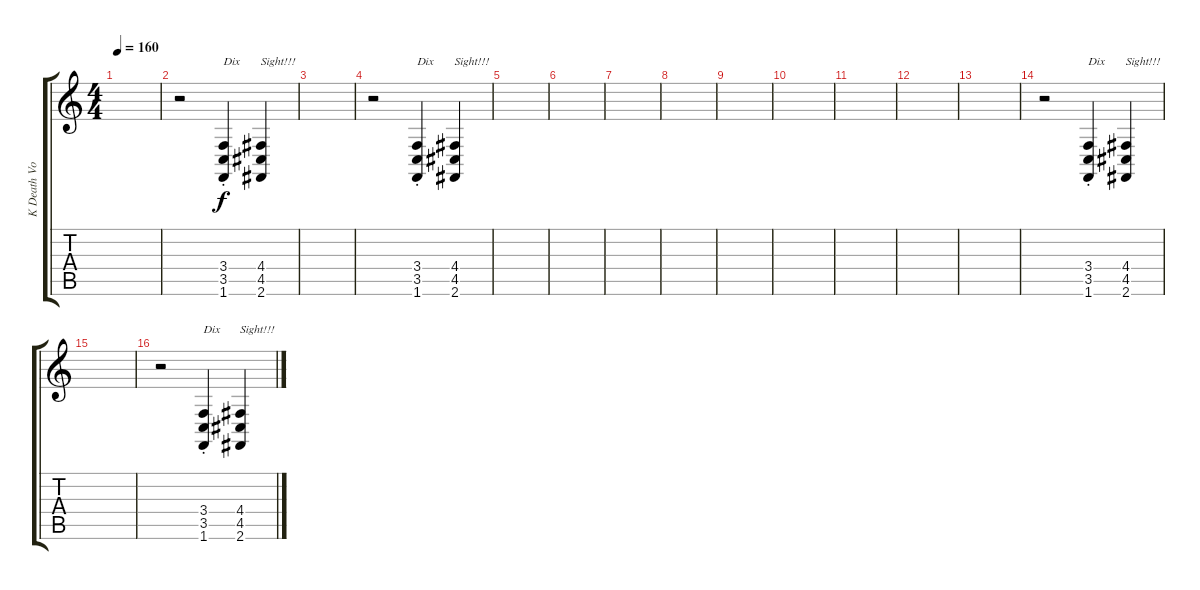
\track ("K Death Voice" "K Death Vo") {mute instrument synthbrass1}
\staff {score tabs}
\tuning (E4 B3 G3 D3 A2 E2) {hide}
\ts (4 4)
\tempo 160
\clef g2
\ks c
|
r.2 (3.4{st} 3.5{st} 1.6{st}).4{txt "Dix"} (4.4 4.5 2.6).4{txt "Sight!!!"} |
|
r.2 (3.4{st} 3.5{st} 1.6{st}).4{txt "Dix"} (4.4 4.5 2.6).4{txt "Sight!!!"} |
|
|
|
|
|
|
|
|
|
r.2 (3.4{st} 3.5{st} 1.6{st}).4{txt "Dix"} (4.4 4.5 2.6).4{txt "Sight!!!"} |
|
r.2 (3.4{st} 3.5{st} 1.6{st}).4{txt "Dix"} (4.4 4.5 2.6).4{txt "Sight!!!"}
